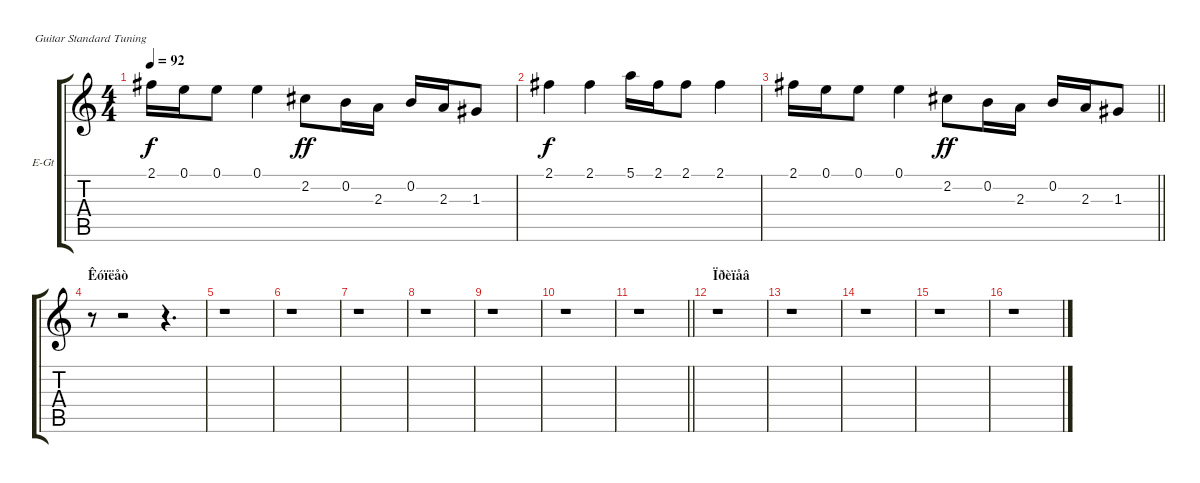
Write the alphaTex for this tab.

\bracketExtendMode groupsimilarinstruments
\firstSystemTrackNameOrientation horizontal
\otherSystemsTrackNameOrientation horizontal
\track ("Ãèòàðà 2" "E-Gt") {instrument overdrivenguitar}
\staff {score tabs}
\tuning (E4 B3 G3 D3 A2 E2)
\ts (4 4)
\tempo 92
\clef g2
\ks c
2.1.16{dy f} 0.1.16 0.1.8 0.1.4 2.2.8{dy ff} 0.2.16 2.3.16 0.2.16 2.3.16 1.3.8 |
2.1.4{dy f} 2.1.4 5.1.16 2.1.16 2.1.8 2.1.4 |
\barLineRight lightlight
2.1.16 0.1.16 0.1.8 0.1.4 2.2.8{dy ff} 0.2.16 2.3.16 0.2.16 2.3.16 1.3.8 |
\section ("" "Êóïëåò")
r.8 r.2 r.4{d} |
r.1 |
r.1 |
r.1 |
r.1 |
r.1 |
r.1 |
\barLineRight lightlight
r.1 |
\section ("" "Ïðèïåâ")
r.1 |
r.1 |
r.1 |
r.1 |
r.1
